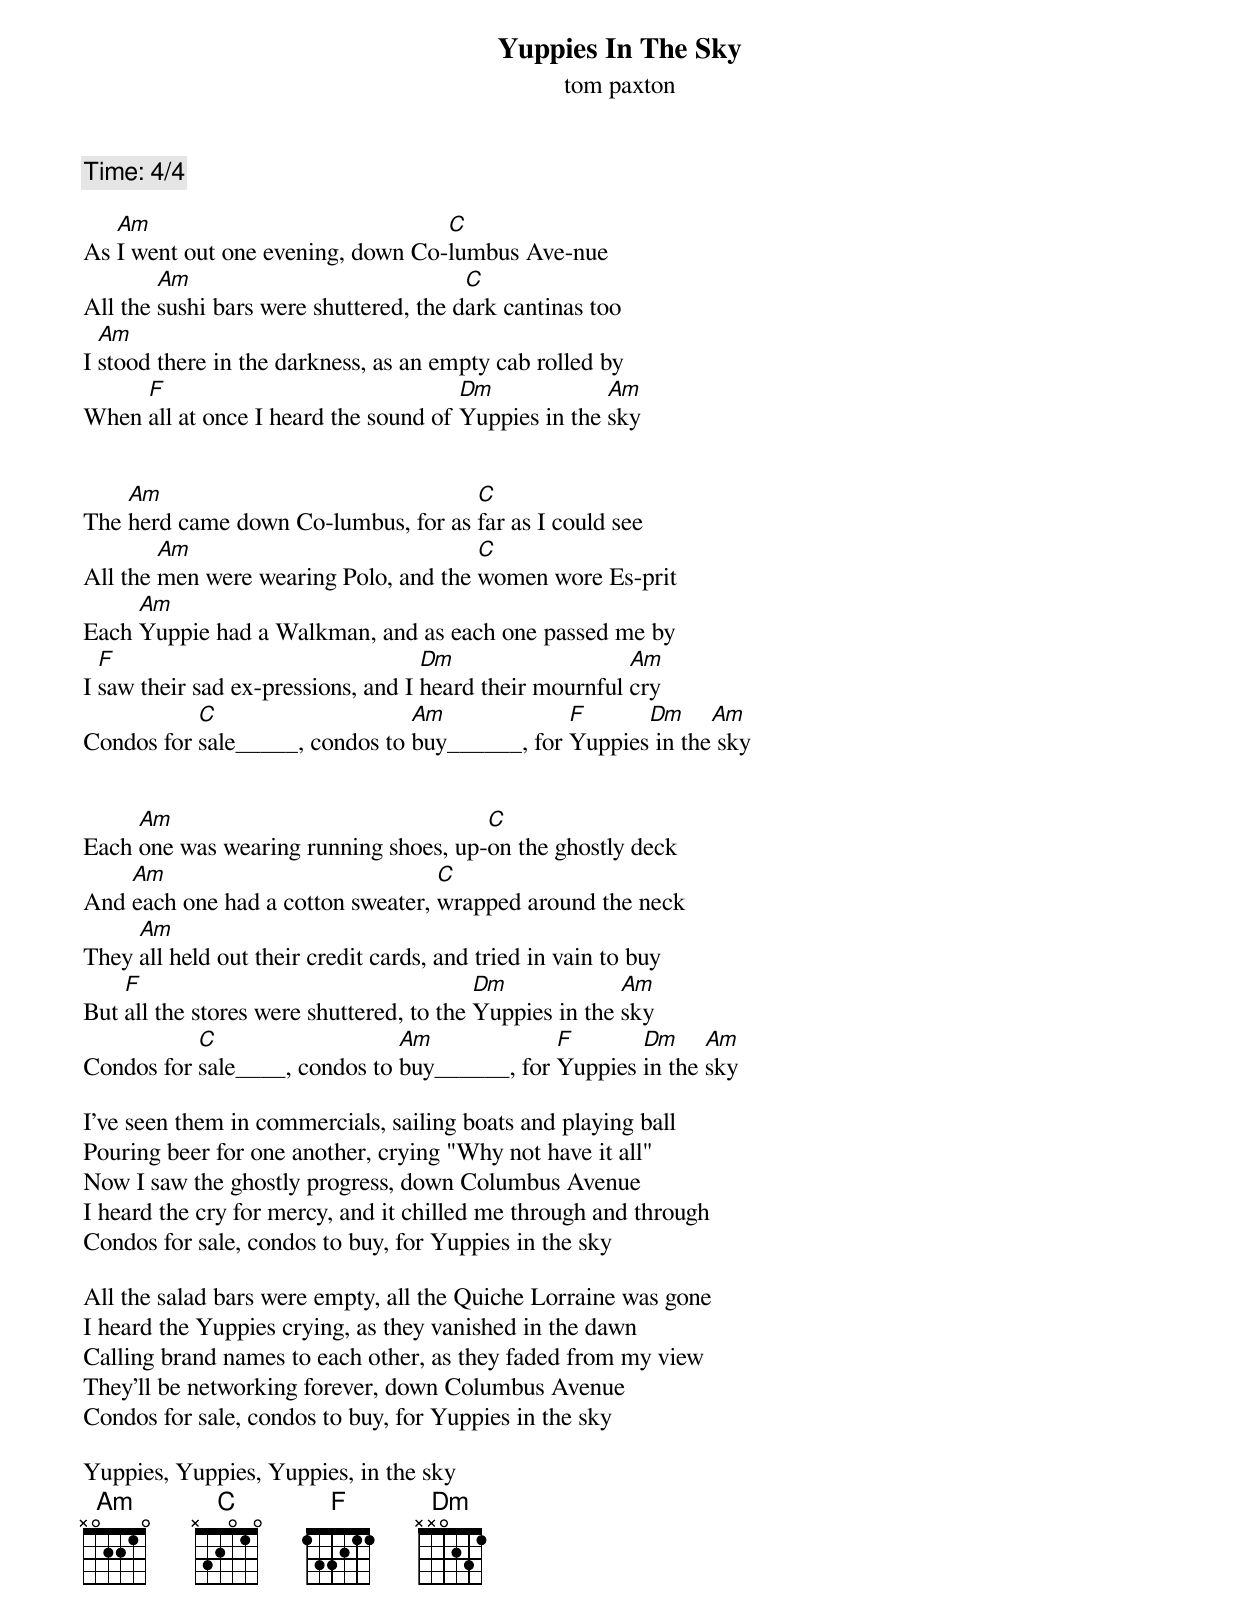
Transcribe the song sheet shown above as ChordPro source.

{title: Yuppies In The Sky}
{subtitle: tom paxton}
{c:   Time: 4/4 }

As [Am]I went out one evening, down Co-[C]lumbus Ave-nue
All the [Am]sushi bars were shuttered, the d[C]ark cantinas too
I [Am]stood there in the darkness, as an empty cab rolled by
When [F]all at once I heard the sound of [Dm]Yuppies in the [Am]sky


The [Am]herd came down Co-lumbus, for as [C]far as I could see
All the [Am]men were wearing Polo, and the [C]women wore Es-prit
Each [Am]Yuppie had a Walkman, and as each one passed me by
I [F]saw their sad ex-pressions, and I [Dm]heard their mournful [Am]cry
Condos for [C]sale_____, condos to [Am]buy______, for [F]Yuppies[Dm] in the[Am] sky


Each [Am]one was wearing running shoes, up-[C]on the ghostly deck
And [Am]each one had a cotton sweater, [C]wrapped around the neck
They [Am]all held out their credit cards, and tried in vain to buy
But [F]all the stores were shuttered, to the [Dm]Yuppies in the [Am]sky
Condos for [C]sale____, condos to [Am]buy______, for [F]Yuppies [Dm]in the [Am]sky

I've seen them in commercials, sailing boats and playing ball
Pouring beer for one another, crying "Why not have it all"
Now I saw the ghostly progress, down Columbus Avenue
I heard the cry for mercy, and it chilled me through and through
Condos for sale, condos to buy, for Yuppies in the sky

All the salad bars were empty, all the Quiche Lorraine was gone
I heard the Yuppies crying, as they vanished in the dawn
Calling brand names to each other, as they faded from my view
They'll be networking forever, down Columbus Avenue
Condos for sale, condos to buy, for Yuppies in the sky

Yuppies, Yuppies, Yuppies, in the sky
